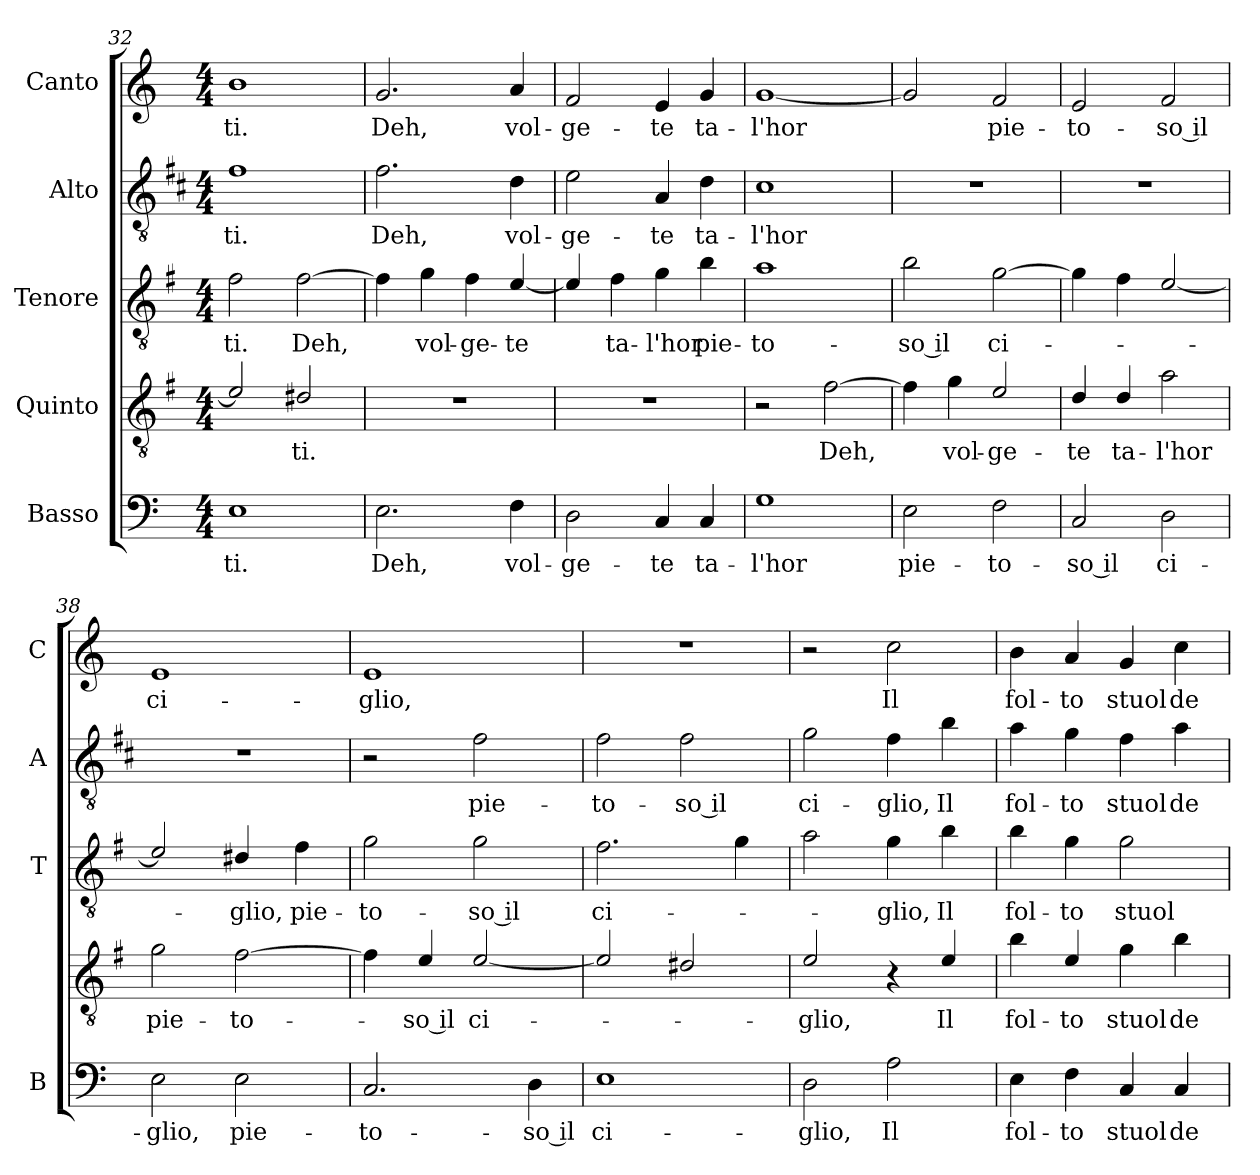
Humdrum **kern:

**kern	**text	**kern	**text	**kern	**text	**kern	**text	**kern	**text
*part5	*part5	*part4	*part4	*part3	*part3	*part2	*part2	*part1	*part1
*staff5	*staff5	*staff4	*staff4	*staff3	*staff3	*staff2	*staff2	*staff1	*staff1
*I"Basso	*	*I"Quinto	*	*I"Tenore	*	*I"Alto	*	*I"Canto	*
*I'B	*	*	*	*I'T	*	*I'A	*	*I'C	*
!!LO:PB:g=z
*clefF4	*	*clefGv2	*	*clefGv2	*	*clefGv2	*	*clefG2	*
*	*	*ITrd4c7	*	*ITrd4c7	*	*ITrd1c2	*	*	*
*k[]	*	*k[]	*	*k[]	*	*k[]	*	*k[]	*
*C:	*	*C:	*	*C:	*	*C:	*	*C:	*
*M4/4	*	*M4/4	*	*M4/4	*	*M4/4	*	*M4/4	*
=32	=32	=32	=32	=32	=32	=32	=32	=32	=32
!	!LO:LY:b	!	!	!	!LO:LY:b	!	!LO:LY:b	!	!LO:LY:b
1E	-ti.	2A/]	.	2B\	-ti.	1e	-ti.	1b	-ti.
!	!	!	!LO:LY:b	!	!LO:LY:b	!	!	!	!
.	.	2G#X/	-ti.	[2B\	Deh,	.	.	.	.
=33	=33	=33	=33	=33	=33	=33	=33	=33	=33
!	!LO:LY:b	!	!	!	!	!	!LO:LY:b	!	!LO:LY:b
2.E\	Deh,	1r	.	4B\]	.	2.e\	Deh,	2.g/	Deh,
!	!	!	!	!	!LO:LY:b	!	!	!	!
.	.	.	.	4c\	vol-	.	.	.	.
!	!	!	!	!	!LO:LY:b	!	!	!	!
.	.	.	.	4B\	-ge-	.	.	.	.
!	!LO:LY:b	!	!	!	!LO:LY:b	!	!LO:LY:b	!	!LO:LY:b
4F\	vol-	.	.	[4A/	-te	4c\	vol-	4a/	vol-
=34	=34	=34	=34	=34	=34	=34	=34	=34	=34
!	!LO:LY:b	!	!	!	!	!	!LO:LY:b	!	!LO:LY:b
2D\	-ge-	1r	.	4A/]	.	2d\	-ge-	2f/	-ge-
!	!	!	!	!	!LO:LY:b	!	!	!	!
.	.	.	.	4B\	ta-	.	.	.	.
!	!LO:LY:b	!	!	!	!LO:LY:b	!	!LO:LY:b	!	!LO:LY:b
4C/	-te	.	.	4c\	-l'hor	4G/	-te	4e/	-te
!	!LO:LY:b	!	!	!	!LO:LY:b	!	!LO:LY:b	!	!LO:LY:b
4C/	ta-	.	.	4e\	pie-	4c\	ta-	4g/	ta-
=35	=35	=35	=35	=35	=35	=35	=35	=35	=35
!	!LO:LY:b	!	!	!	!LO:LY:b	!	!LO:LY:b	!	!LO:LY:b
1G	-l'hor	2r	.	1d	-to-	1B	-l'hor	[1g	-l'hor
!	!	!	!LO:LY:b	!	!	!	!	!	!
.	.	[2B\	Deh,	.	.	.	.	.	.
=36	=36	=36	=36	=36	=36	=36	=36	=36	=36
!	!LO:LY:b	!	!	!	!LO:LY:b	!	!	!	!
2E\	pie-	4B\]	.	2e\	-so il	1r	.	2g/]	.
!	!	!	!LO:LY:b	!	!	!	!	!	!
.	.	4c\	vol-	.	.	.	.	.	.
!	!LO:LY:b	!	!LO:LY:b	!	!LO:LY:b	!	!	!	!LO:LY:b
2F\	-to-	2A/	-ge-	[2c\	ci-	.	.	2f/	pie-
=37	=37	=37	=37	=37	=37	=37	=37	=37	=37
!	!LO:LY:b	!	!LO:LY:b	!	!	!	!	!	!LO:LY:b
2C/	-so il	4G/	-te	4c\]	.	1r	.	2e/	-to-
!	!	!	!LO:LY:b	!	!	!	!	!	!
.	.	4G/	ta-	4B\	.	.	.	.	.
!	!LO:LY:b	!	!LO:LY:b	!	!	!	!	!	!LO:LY:b
2D\	ci-	2d\	-l'hor	[2A/	.	.	.	2f/	-so il
=38	=38	=38	=38	=38	=38	=38	=38	=38	=38
!	!LO:LY:b	!	!LO:LY:b	!	!	!	!	!	!LO:LY:b
2E\	-glio,	2c\	pie-	2A/]	.	1r	.	1e	ci-
!	!LO:LY:b	!	!LO:LY:b	!	!LO:LY:b	!	!	!	!
2E\	pie-	[2B\	-to-	4G#X/	-glio,	.	.	.	.
!	!	!	!	!	!LO:LY:b	!	!	!	!
.	.	.	.	4B\	pie-	.	.	.	.
!!LO:LB:g=z
=39	=39	=39	=39	=39	=39	=39	=39	=39	=39
!	!LO:LY:b	!	!	!	!LO:LY:b	!	!	!	!LO:LY:b
2.C/	-to-	4B\]	.	2c\	-to-	2r	.	1e	-glio,
!	!	!	!LO:LY:b	!	!	!	!	!	!
.	.	4A/	-so il	.	.	.	.	.	.
!	!	!	!LO:LY:b	!	!LO:LY:b	!	!LO:LY:b	!	!
.	.	[2A/	ci-	2c\	-so il	2e\	pie-	.	.
!	!LO:LY:b	!	!	!	!	!	!	!	!
4D\	-so il	.	.	.	.	.	.	.	.
=40	=40	=40	=40	=40	=40	=40	=40	=40	=40
!	!LO:LY:b	!	!	!	!LO:LY:b	!	!LO:LY:b	!	!
1E	ci-	2A/]	.	2.B\	ci-	2e\	-to-	1r	.
!	!	!	!	!	!	!	!LO:LY:b	!	!
.	.	2G#X/	.	.	.	2e\	-so il	.	.
.	.	.	.	4c\	.	.	.	.	.
=41	=41	=41	=41	=41	=41	=41	=41	=41	=41
!	!LO:LY:b	!	!LO:LY:b	!	!	!	!LO:LY:b	!	!
2D\	-glio,	2A/	-glio,	2d\	.	2f\	ci-	2r	.
!	!LO:LY:b	!	!	!	!LO:LY:b	!	!LO:LY:b	!	!LO:LY:b
2A\	Il	4r	.	4c\	-glio,	4e\	-glio,	2cc\	Il
!	!	!	!LO:LY:b	!	!LO:LY:b	!	!LO:LY:b	!	!
.	.	4A/	Il	4e\	Il	4a\	Il	.	.
=42	=42	=42	=42	=42	=42	=42	=42	=42	=42
!	!LO:LY:b	!	!LO:LY:b	!	!LO:LY:b	!	!LO:LY:b	!	!LO:LY:b
4E\	fol-	4e\	fol-	4e\	fol-	4g\	fol-	4b\	fol-
!	!LO:LY:b	!	!LO:LY:b	!	!LO:LY:b	!	!LO:LY:b	!	!LO:LY:b
4F\	-to	4A/	-to	4c\	-to	4f\	-to	4a/	-to
!	!LO:LY:b	!	!LO:LY:b	!	!LO:LY:b	!	!LO:LY:b	!	!LO:LY:b
4C/	stuol	4c\	stuol	2c\	stuol	4e\	stuol	4g/	stuol
!	!LO:LY:b	!	!LO:LY:b	!	!	!	!LO:LY:b	!	!LO:LY:b
4C/	de	4e\	de	.	.	4g\	de	4cc\	de
=	=	=	=	=	=	=	=	=	=
*-	*-	*-	*-	*-	*-	*-	*-	*-	*-
